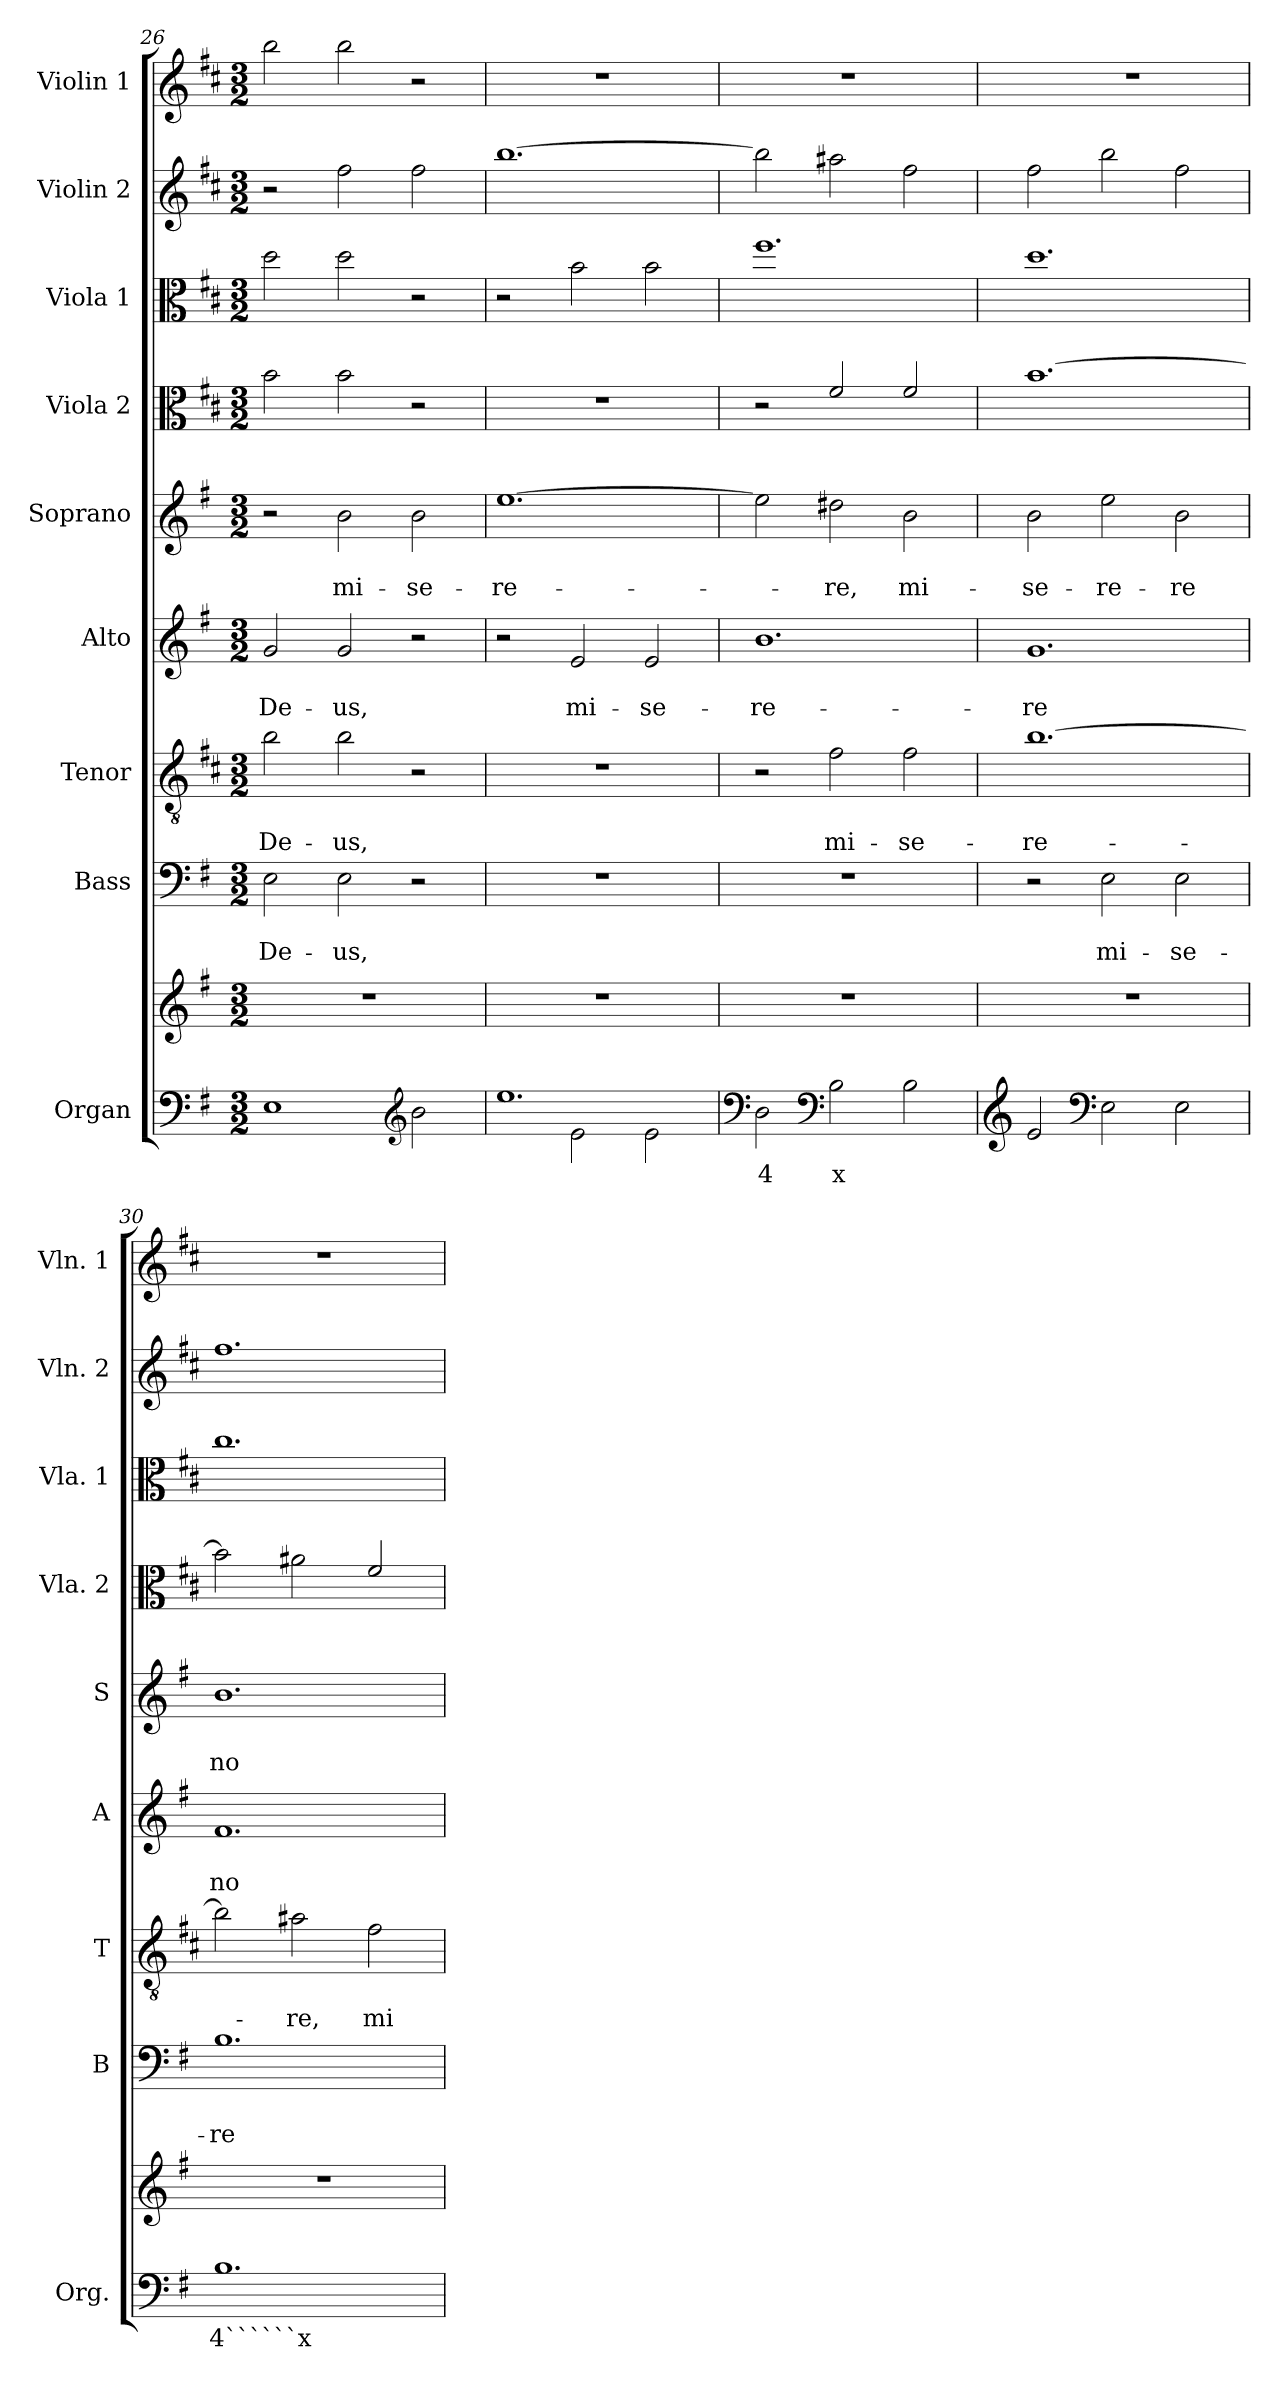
**kern	**text	**kern	**kern	**text	**text	**kern	**text	**text	**kern	**text	**text	**kern	**text	**text	**kern	**kern	**kern	**kern
*part9	*part9	*part9	*part8	*part8	*part8	*part7	*part7	*part7	*part6	*part6	*part6	*part5	*part5	*part5	*part4	*part3	*part2	*part1
*staff10	*staff10	*staff9	*staff8	*staff8	*staff8	*staff7	*staff7	*staff7	*staff6	*staff6	*staff6	*staff5	*staff5	*staff5	*staff4	*staff3	*staff2	*staff1
*I"Organ	*	*	*I"Bass	*	*	*I"Tenor	*	*	*I"Alto	*	*	*I"Soprano	*	*	*I"Viola 2	*I"Viola 1	*I"Violin 2	*I"Violin 1
*I'Org.	*	*	*I'B	*	*	*I'T	*	*	*I'A	*	*	*I'S	*	*	*I'Vla. 2	*I'Vla. 1	*I'Vln. 2	*I'Vln. 1
*clefF4	*	*clefG2	*clefF4	*	*	*clefGv2	*	*	*clefG2	*	*	*clefG2	*	*	*clefC3	*clefC3	*clefG2	*clefG2
*	*	*	*	*	*	*ITrd4c7	*	*	*	*	*	*	*	*	*ITrd4c7	*ITrd4c7	*ITrd4c7	*ITrd4c7
*k[f#]	*	*k[f#]	*k[f#]	*	*	*k[f#]	*	*	*k[f#]	*	*	*k[f#]	*	*	*k[f#]	*k[f#]	*k[f#]	*k[f#]
*G:	*	*G:	*G:	*	*	*G:	*	*	*G:	*	*	*G:	*	*	*G:	*G:	*G:	*G:
*M3/2	*	*M3/2	*M3/2	*	*	*M3/2	*	*	*M3/2	*	*	*M3/2	*	*	*M3/2	*M3/2	*M3/2	*M3/2
=26	=26	=26	=26	=26	=26	=26	=26	=26	=26	=26	=26	=26	=26	=26	=26	=26	=26	=26
!	!	!	!	!	!LO:LY:b	!	!	!LO:LY:b	!	!	!LO:LY:b	!	!	!	!	!	!	!
1E	.	1.r	2E\	.	De-	2e\	.	De-	2g/	.	De-	2r	.	.	2e\	2g\	2r	2ee\
!	!	!	!	!	!LO:LY:b	!	!	!LO:LY:b	!	!	!LO:LY:b	!	!	!LO:LY:b	!	!	!	!
.	.	.	2E\	.	-us,	2e\	.	-us,	2g/	.	-us,	2b\	.	mi-	2e\	2g\	2b\	2ee\
*clefG2	*	*	*	*	*	*	*	*	*	*	*	*	*	*	*	*	*	*
!	!	!	!	!	!	!	!	!	!	!	!	!	!	!LO:LY:b	!	!	!	!
2b\	.	.	2r	.	.	2r	.	.	2r	.	.	2b\	.	-se-	2r	2r	2b\	2r
=27	=27	=27	=27	=27	=27	=27	=27	=27	=27	=27	=27	=27	=27	=27	=27	=27	=27	=27
*^	*	*	*	*	*	*	*	*	*	*	*	*	*	*	*	*	*	*
!	!	!	!	!	!	!	!	!	!	!	!	!	!	!	!LO:LY:b	!	!	!	!
1.ee	2ryy	.	1.r	1.r	.	.	1.r	.	.	2r	.	.	[1.ee	.	-re-	1.r	2r	[1.ee	1.r
!	!	!	!	!	!	!	!	!	!	!	!	!LO:LY:b	!	!	!	!	!	!	!
.	2e\	.	.	.	.	.	.	.	.	2e/	.	mi-	.	.	.	.	2e\	.	.
!	!	!	!	!	!	!	!	!	!	!	!	!LO:LY:b	!	!	!	!	!	!	!
.	2e\	.	.	.	.	.	.	.	.	2e/	.	-se-	.	.	.	.	2e\	.	.
=28	=28	=28	=28	=28	=28	=28	=28	=28	=28	=28	=28	=28	=28	=28	=28	=28	=28	=28	=28
!	!	!LO:LY:b	!	!	!	!	!	!	!	!	!	!LO:LY:b	!	!	!	!	!	!	!
*v	*v	*	*	*	*	*	*	*	*	*	*	*	*	*	*	*	*	*	*
2b\	4	1.r	1.r	.	.	2r	.	.	1.b	.	-re-	2ee\]	.	.	2r	1.b	2ee\]	1.r
*clefF4	*	*	*	*	*	*	*	*	*	*	*	*	*	*	*	*	*	*
!	!LO:LY:b	!	!	!	!	!	!	!LO:LY:b	!	!	!	!	!	!LO:LY:b	!	!	!	!
2B\	x	.	.	.	.	2B\	.	mi-	.	.	.	2dd#X\	.	-re,	2B/	.	2dd#X\	.
!	!	!	!	!	!	!	!	!LO:LY:b	!	!	!	!	!	!LO:LY:b	!	!	!	!
2B\	.	.	.	.	.	2B\	.	-se-	.	.	.	2b\	.	mi-	2B/	.	2b\	.
=29	=29	=29	=29	=29	=29	=29	=29	=29	=29	=29	=29	=29	=29	=29	=29	=29	=29	=29
*clefG2	*	*	*	*	*	*	*	*	*	*	*	*	*	*	*	*	*	*
!	!	!	!	!	!	!	!	!LO:LY:b	!	!	!LO:LY:b	!	!	!LO:LY:b	!	!	!	!
2e/	.	1.r	2r	.	.	[1.e	.	-re-	1.g	.	-re	2b\	.	-se-	[1.e	1.g	2b\	1.r
*clefF4	*	*	*	*	*	*	*	*	*	*	*	*	*	*	*	*	*	*
!	!	!	!	!	!LO:LY:b	!	!	!	!	!	!	!	!	!LO:LY:b	!	!	!	!
2E\	.	.	2E\	.	mi-	.	.	.	.	.	.	2ee\	.	-re-	.	.	2ee\	.
!	!	!	!	!	!LO:LY:b	!	!	!	!	!	!	!	!	!LO:LY:b	!	!	!	!
2E\	.	.	2E\	.	-se-	.	.	.	.	.	.	2b\	.	-re	.	.	2b\	.
!!LO:PB:g=z
=30	=30	=30	=30	=30	=30	=30	=30	=30	=30	=30	=30	=30	=30	=30	=30	=30	=30	=30
!	!LO:LY:b	!	!	!	!LO:LY:b	!	!	!	!	!	!LO:LY:b	!	!	!LO:LY:b	!	!	!	!
1.B	4``````x	1.r	1.B	.	-re-	2e\]	.	.	1.f#	.	no-	1.b	.	no-	2e\]	1.f#	1.b	1.r
!	!	!	!	!	!	!	!	!LO:LY:b	!	!	!	!	!	!	!	!	!	!
.	.	.	.	.	.	2d#X\	.	-re,	.	.	.	.	.	.	2d#X\	.	.	.
!	!	!	!	!	!	!	!	!LO:LY:b	!	!	!	!	!	!	!	!	!	!
.	.	.	.	.	.	2B\	.	mi-	.	.	.	.	.	.	2B/	.	.	.
=	=	=	=	=	=	=	=	=	=	=	=	=	=	=	=	=	=	=
*-	*-	*-	*-	*-	*-	*-	*-	*-	*-	*-	*-	*-	*-	*-	*-	*-	*-	*-
